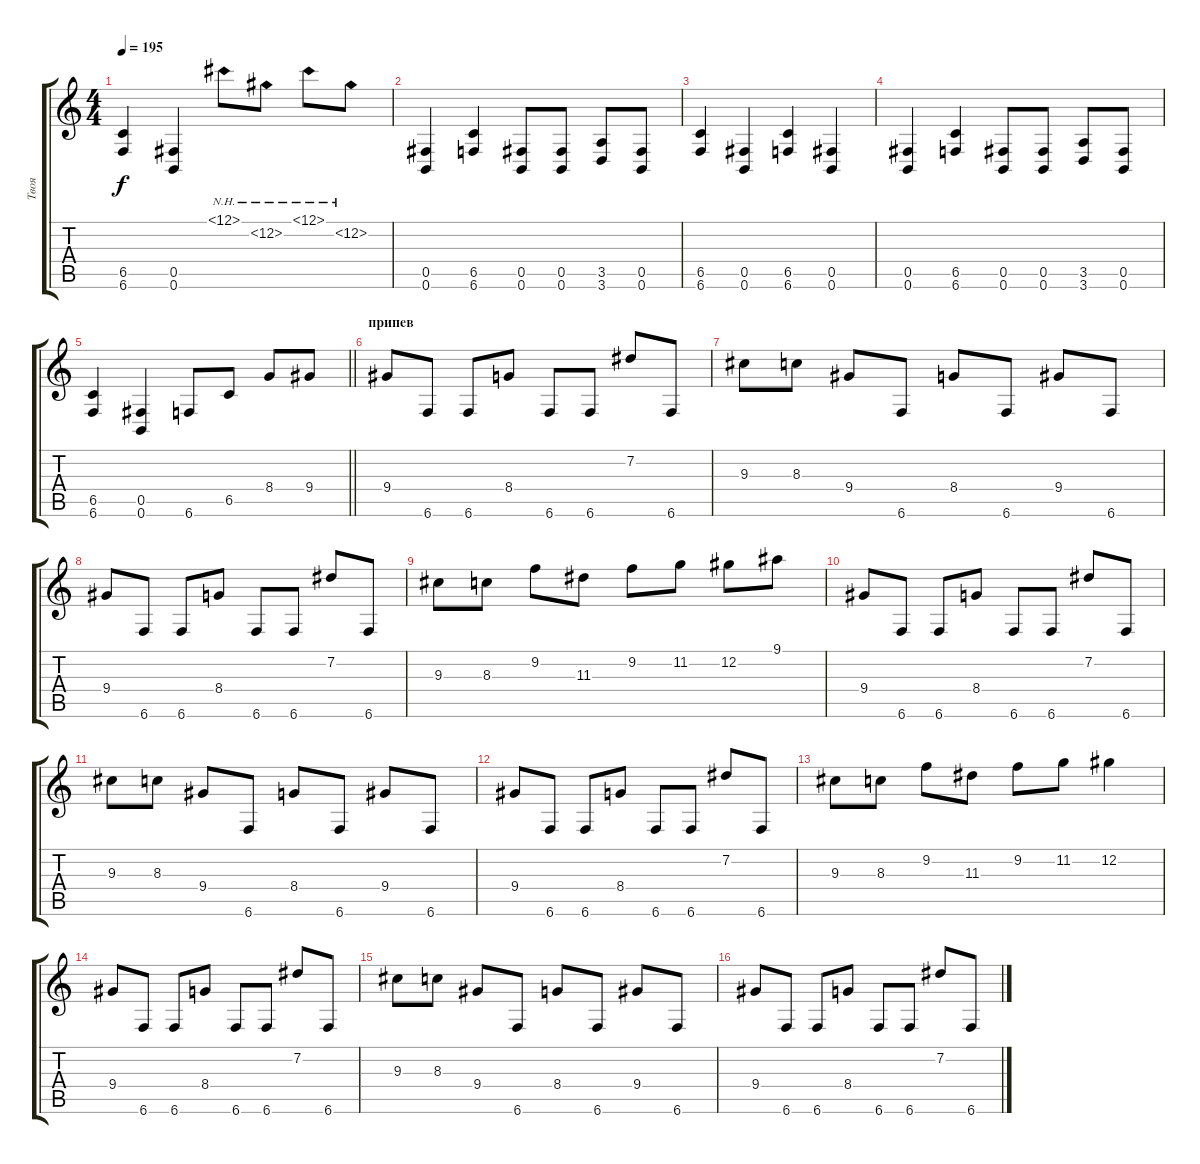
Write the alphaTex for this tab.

\track ("Твоя" "Твоя") {instrument distortionguitar}
\staff {score tabs}
\tuning (Db4 Ab3 E3 B2 Gb2 B1) {hide}
\ts (4 4)
\tempo 195
\clef g2
\ks c
(6.5 6.6).4{dy f} (0.5 0.6).4 12.1{nh}.8 12.2{nh}.8 12.1{nh}.8 12.2{nh}.8 |
(0.5 0.6).4 (6.5 6.6).4 (0.5 0.6).8 (0.5 0.6).8 (3.5 3.6).8 (0.5 0.6).8 |
(6.5 6.6).4 (0.5 0.6).4 (6.5 6.6).4 (0.5 0.6).4 |
(0.5 0.6).4 (6.5 6.6).4 (0.5 0.6).8 (0.5 0.6).8 (3.5 3.6).8 (0.5 0.6).8 |
\barLineRight lightlight
(6.5 6.6).4 (0.5 0.6).4 6.6.8 6.5.8 8.4.8 9.4.8 |
\section ("" "припев")
9.4.8 6.6.8 6.6.8 8.4.8 6.6.8 6.6.8 7.2.8 6.6.8 |
9.3.8 8.3.8 9.4.8 6.6.8 8.4.8 6.6.8 9.4.8 6.6.8 |
9.4.8 6.6.8 6.6.8 8.4.8 6.6.8 6.6.8 7.2.8 6.6.8 |
9.3.8 8.3.8 9.2.8 11.3.8 9.2.8 11.2.8 12.2.8 9.1.8 |
9.4.8 6.6.8 6.6.8 8.4.8 6.6.8 6.6.8 7.2.8 6.6.8 |
9.3.8 8.3.8 9.4.8 6.6.8 8.4.8 6.6.8 9.4.8 6.6.8 |
9.4.8 6.6.8 6.6.8 8.4.8 6.6.8 6.6.8 7.2.8 6.6.8 |
9.3.8 8.3.8 9.2.8 11.3.8 9.2.8 11.2.8 12.2.4 |
9.4.8 6.6.8 6.6.8 8.4.8 6.6.8 6.6.8 7.2.8 6.6.8 |
9.3.8 8.3.8 9.4.8 6.6.8 8.4.8 6.6.8 9.4.8 6.6.8 |
9.4.8 6.6.8 6.6.8 8.4.8 6.6.8 6.6.8 7.2.8 6.6.8
